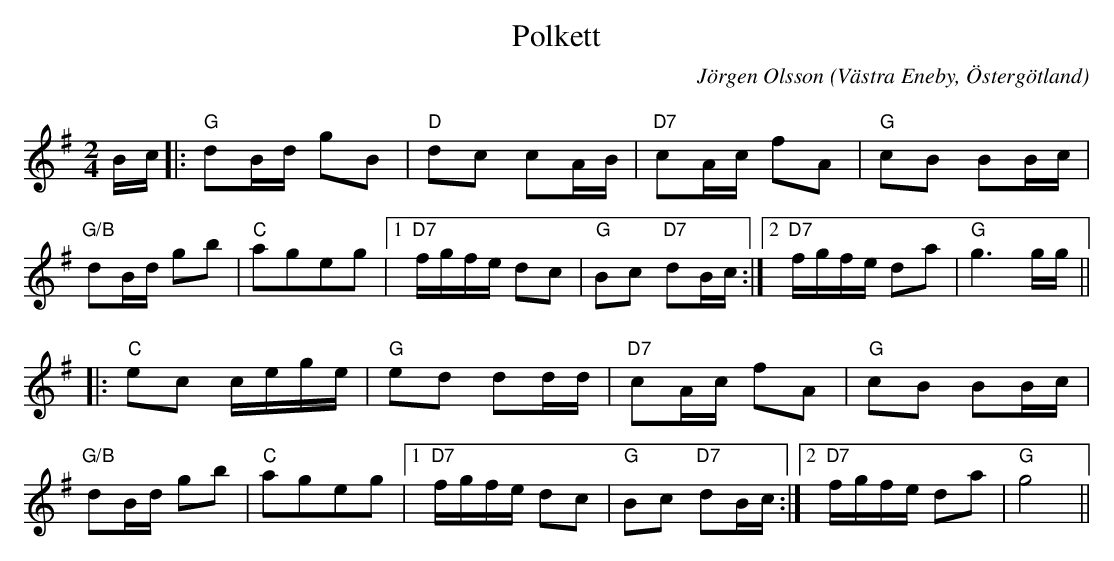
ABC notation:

X:1
T:Polkett
C:Jörgen Olsson
O:Västra Eneby, Östergötland
Q:100
M:2/4
L:1/8
K:G
B/2c/2|:"G"dB/2d/2 gB|"D"dc cA/2B/2|"D7"cA/2c/2 fA|"G"cB BB/2c/2|
"G/B"dB/2d/2 gb|"C"ageg|1"D7"f/g/f/e/ dc|"G" Bc "D7"dB/2c/2 :|2"D7"f/g/f/e/ da|"G" g3 g/2g/2 ||
|:"C"ec c/2e/2g/2e/2 |"G"ed dd/2d/2|"D7"cA/2c/2 fA|"G"cB BB/2c/2|
"G/B"dB/2d/2 gb|"C"ageg|1"D7"f/g/f/e/ dc|"G" Bc "D7"dB/2c/2 :|2"D7"f/g/f/e/ da|"G" g4 ||
